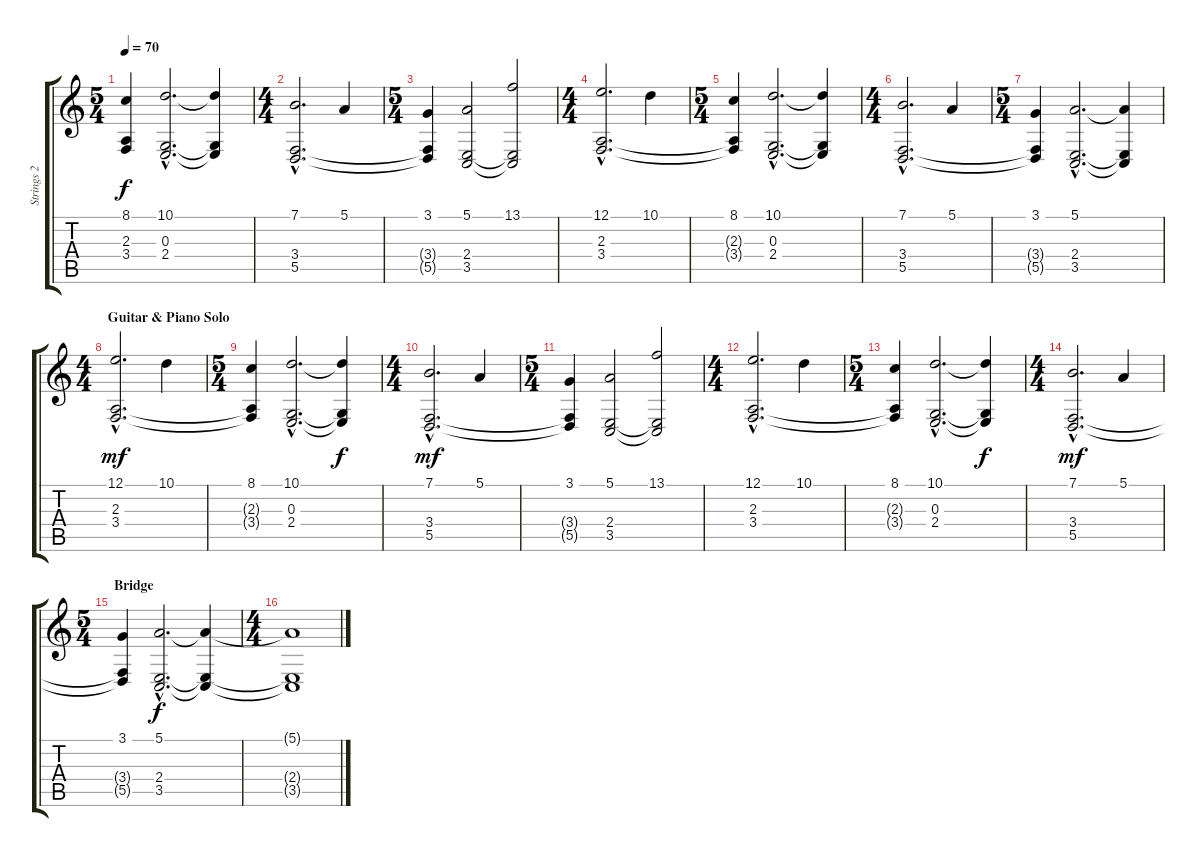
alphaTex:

\track ("Strings 2" "Strings 2") {instrument stringensemble2}
\staff {score tabs}
\tuning (E4 B3 G3 D3 A2 E2) {hide}
\ts (5 4)
\tempo 70
\clef g2
\ks c
(8.1 2.3{t} 3.4{t}).4{dy f} (10.1{hac} 0.3{hac} 2.4{hac}).2{d} (10.1{t} 0.3{t} 2.4{t}).4 |
\ts (4 4)
(7.1{hac} 3.4{hac} 5.5{hac}).2{d} 5.1.4 |
\ts (5 4)
(3.1 3.4{t} 5.5{t}).4 (5.1 2.4 3.5).2 (13.1 2.4{t} 3.5{t}).2 |
\ts (4 4)
(12.1{hac} 2.3{hac} 3.4{hac}).2{d} 10.1.4 |
\ts (5 4)
(8.1 2.3{t} 3.4{t}).4 (10.1{hac} 0.3{hac} 2.4{hac}).2{d} (10.1{t} 0.3{t} 2.4{t}).4 |
\ts (4 4)
(7.1{hac} 3.4{hac} 5.5{hac}).2{d} 5.1.4 |
\ts (5 4)
(3.1 3.4{t} 5.5{t}).4 (5.1{hac} 2.4{hac} 3.5{hac}).2{d} (5.1{t} 2.4{t} 3.5{t}).4 |
\ts (4 4)
\section ("" "Guitar & Piano Solo")
(12.1{hac} 2.3{hac} 3.4{hac}).2{d dy mf} 10.1.4 |
\ts (5 4)
(8.1 2.3{t} 3.4{t}).4 (10.1{hac} 0.3{hac} 2.4{hac}).2{d} (10.1{t} 0.3{t} 2.4{t}).4{dy f} |
\ts (4 4)
(7.1{hac} 3.4{hac} 5.5{hac}).2{d dy mf} 5.1.4 |
\ts (5 4)
(3.1 3.4{t} 5.5{t}).4 (5.1 2.4 3.5).2 (13.1 2.4{t} 3.5{t}).2 |
\ts (4 4)
(12.1{hac} 2.3{hac} 3.4{hac}).2{d} 10.1.4 |
\ts (5 4)
(8.1 2.3{t} 3.4{t}).4 (10.1{hac} 0.3{hac} 2.4{hac}).2{d} (10.1{t} 0.3{t} 2.4{t}).4{dy f} |
\ts (4 4)
(7.1{hac} 3.4{hac} 5.5{hac}).2{d dy mf} 5.1.4 |
\ts (5 4)
\section ("" "Bridge")
(3.1 3.4{t} 5.5{t}).4 (5.1{hac} 2.4{hac} 3.5{hac}).2{d dy f} (5.1{t} 2.4{t} 3.5{t}).4 |
\ts (4 4)
(5.1{t} 2.4{t} 3.5{t}).1
